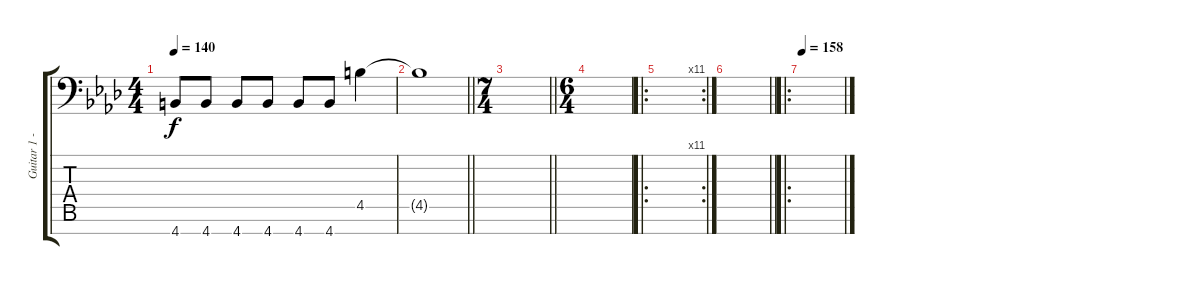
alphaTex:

\track ("Guitar 1 - 7 string" "Guitar 1 -") {instrument distortionguitar}
\staff {score tabs}
\tuning (E4 C4 G3 C3 G2 C2 G1) {hide}
\ts (4 4)
\tempo 140
\clef f4
\ks ab
4.7.8{dy f} 4.7.8 4.7.8 4.7.8 4.7.8 4.7.8 4.5.4 |
\barLineRight lightlight
4.5{t}.1 |
\ts (7 4)
\barLineRight lightlight
|
\ts (6 4)
|
\ro
\rc 11
|
\barLineRight lightlight
|
\ro
\tempo 158
